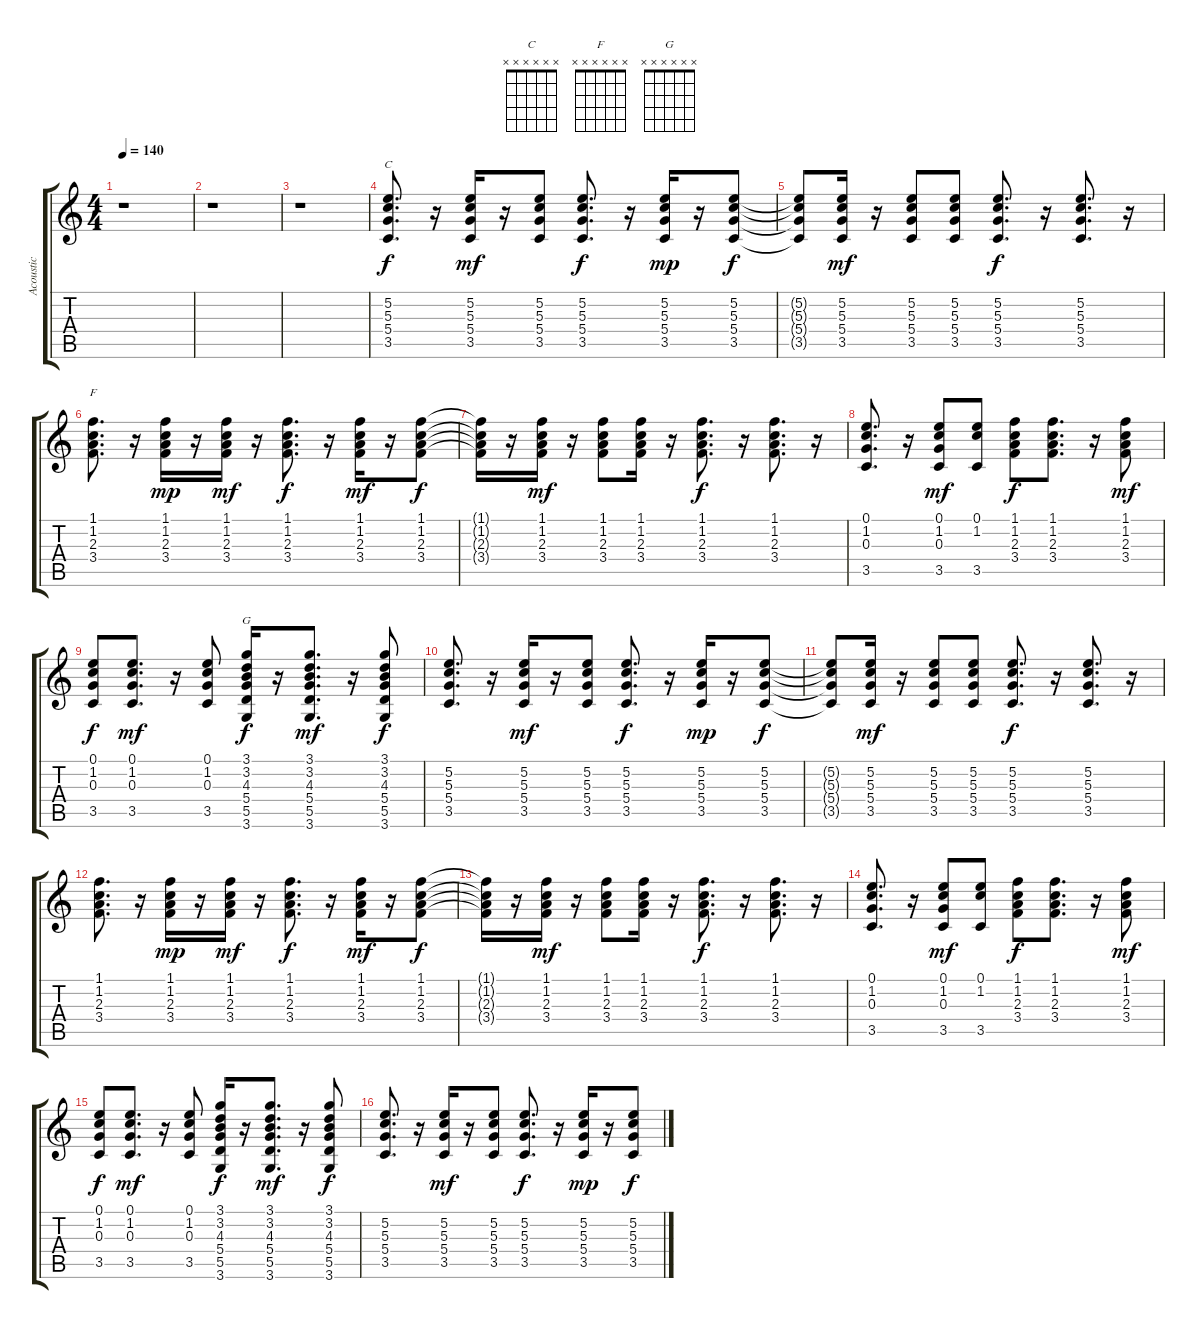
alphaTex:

\track ("Acoustic" "Acoustic") {instrument acousticguitarsteel}
\staff {score tabs}
\tuning (E4 B3 G3 D3 A2 E2) {hide}
\chord ("C" x x x x x x)
\chord ("F" x x x x x x)
\chord ("G" x x x x x x)
\ts (4 4)
\tempo 140
\clef g2
\ks c
r.1{dy f instrument acousticguitarsteel} |
r.1 |
r.1 |
(5.2 5.3 5.4 3.5).8{d ch "C"} r.16 (5.2 5.3 5.4 3.5).16{dy mf} r.16 (5.2 5.3 5.4 3.5).8 (5.2 5.3 5.4 3.5).8{d dy f} r.16 (5.2 5.3 5.4 3.5).16{dy mp} r.16 (5.2 5.3 5.4 3.5).8{dy f} |
(5.2{t} 5.3{t} 5.4{t} 3.5{t}).8 (5.2 5.3 5.4 3.5).16{dy mf} r.16 (5.2 5.3 5.4 3.5).8 (5.2 5.3 5.4 3.5).8 (5.2 5.3 5.4 3.5).8{d dy f} r.16 (5.2 5.3 5.4 3.5).8{d} r.16 |
(1.1 1.2 2.3 3.4).8{d ch "F"} r.16 (1.1 1.2 2.3 3.4).16{dy mp} r.16 (1.1 1.2 2.3 3.4).16{dy mf} r.16 (1.1 1.2 2.3 3.4).8{d dy f} r.16 (1.1 1.2 2.3 3.4).16{dy mf} r.16 (1.1 1.2 2.3 3.4).8{dy f} |
(1.1{t} 1.2{t} 2.3{t} 3.4{t}).16 r.16 (1.1 1.2 2.3 3.4).16{dy mf} r.16 (1.1 1.2 2.3 3.4).8 (1.1 1.2 2.3 3.4).16 r.16 (1.1 1.2 2.3 3.4).8{d dy f} r.16 (1.1 1.2 2.3 3.4).8{d} r.16 |
(0.1 1.2 0.3 3.5).8{d} r.16 (0.1 1.2 0.3 3.5).8{dy mf} (0.1 1.2 3.5).8 (1.1 1.2 2.3 3.4).8{dy f} (1.1 1.2 2.3 3.4).8{d} r.16 (1.1 1.2 2.3 3.4).8{dy mf} |
(0.1 1.2 0.3 3.5).8{dy f} (0.1 1.2 0.3 3.5).8{d dy mf} r.16 (0.1 1.2 0.3 3.5).8 (3.1 3.2 4.3 5.4 5.5 3.6).16{ch "G" dy f} r.16 (3.1 3.2 4.3 5.4 5.5 3.6).8{d dy mf} r.16 (3.1 3.2 4.3 5.4 5.5 3.6).8{dy f} |
(5.2 5.3 5.4 3.5).8{d} r.16 (5.2 5.3 5.4 3.5).16{dy mf} r.16 (5.2 5.3 5.4 3.5).8 (5.2 5.3 5.4 3.5).8{d dy f} r.16 (5.2 5.3 5.4 3.5).16{dy mp} r.16 (5.2 5.3 5.4 3.5).8{dy f} |
(5.2{t} 5.3{t} 5.4{t} 3.5{t}).8 (5.2 5.3 5.4 3.5).16{dy mf} r.16 (5.2 5.3 5.4 3.5).8 (5.2 5.3 5.4 3.5).8 (5.2 5.3 5.4 3.5).8{d dy f} r.16 (5.2 5.3 5.4 3.5).8{d} r.16 |
(1.1 1.2 2.3 3.4).8{d} r.16 (1.1 1.2 2.3 3.4).16{dy mp} r.16 (1.1 1.2 2.3 3.4).16{dy mf} r.16 (1.1 1.2 2.3 3.4).8{d dy f} r.16 (1.1 1.2 2.3 3.4).16{dy mf} r.16 (1.1 1.2 2.3 3.4).8{dy f} |
(1.1{t} 1.2{t} 2.3{t} 3.4{t}).16 r.16 (1.1 1.2 2.3 3.4).16{dy mf} r.16 (1.1 1.2 2.3 3.4).8 (1.1 1.2 2.3 3.4).16 r.16 (1.1 1.2 2.3 3.4).8{d dy f} r.16 (1.1 1.2 2.3 3.4).8{d} r.16 |
(0.1 1.2 0.3 3.5).8{d} r.16 (0.1 1.2 0.3 3.5).8{dy mf} (0.1 1.2 3.5).8 (1.1 1.2 2.3 3.4).8{dy f} (1.1 1.2 2.3 3.4).8{d} r.16 (1.1 1.2 2.3 3.4).8{dy mf} |
(0.1 1.2 0.3 3.5).8{dy f} (0.1 1.2 0.3 3.5).8{d dy mf} r.16 (0.1 1.2 0.3 3.5).8 (3.1 3.2 4.3 5.4 5.5 3.6).16{dy f} r.16 (3.1 3.2 4.3 5.4 5.5 3.6).8{d dy mf} r.16 (3.1 3.2 4.3 5.4 5.5 3.6).8{dy f} |
(5.2 5.3 5.4 3.5).8{d} r.16 (5.2 5.3 5.4 3.5).16{dy mf} r.16 (5.2 5.3 5.4 3.5).8 (5.2 5.3 5.4 3.5).8{d dy f} r.16 (5.2 5.3 5.4 3.5).16{dy mp} r.16 (5.2 5.3 5.4 3.5).8{dy f}
